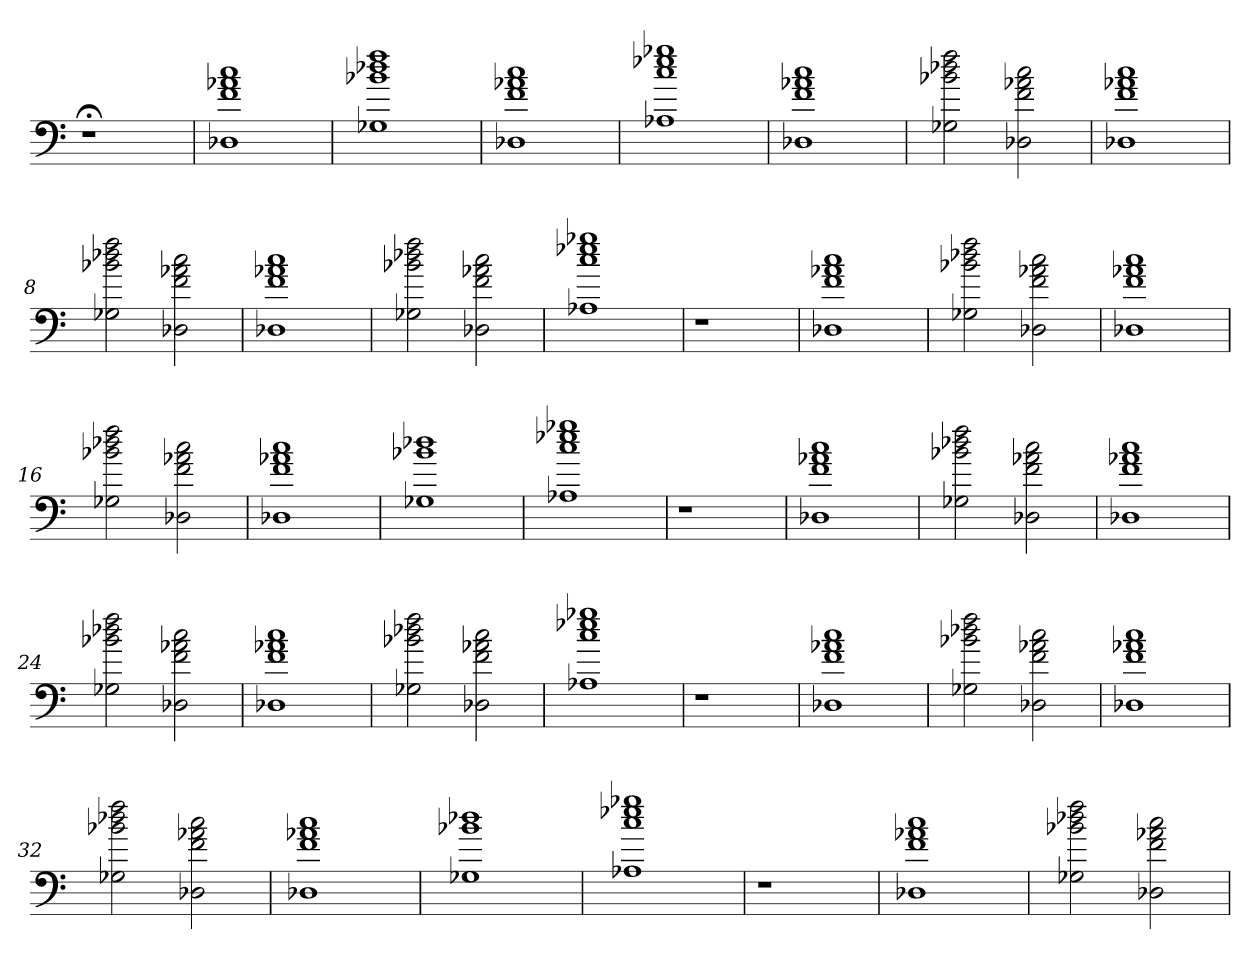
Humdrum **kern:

**kern
*part1
*staff1
=
1r;<
=1
1D-X 1f 1a-X 1cc
=2
1G-X 1b-X 1dd-X 1ff
=3
1D-X 1f 1a-X 1cc
=4
1A-X 1cc 1ee-X 1gg-X
=5
1D-X 1f 1a-X 1cc
=6
2G-X 2b-X 2dd-X 2ff
2D-X 2f 2a-X 2cc
=7
1D-X 1f 1a-X 1cc
=8
2G-X 2b-X 2dd-X 2ff
2D-X 2f 2a-X 2cc
=9
1D-X 1f 1a-X 1cc
=10
2G-X 2b-X 2dd-X 2ff
2D-X 2f 2a-X 2cc
=11
1A-X 1cc 1ee-X 1gg-X
=12
1r
=13
1D-X 1f 1a-X 1cc
=14
2G-X 2b-X 2dd-X 2ff
2D-X 2f 2a-X 2cc
=15
1D-X 1f 1a-X 1cc
=16
2G-X 2b-X 2dd-X 2ff
2D-X 2f 2a-X 2cc
=17
1D-X 1f 1a-X 1cc
=18
1G-X 1b-X 1dd-X
=19
1A-X 1cc 1ee-X 1gg-X
=20
1r
=21
1D-X 1f 1a-X 1cc
=22
2G-X 2b-X 2dd-X 2ff
2D-X 2f 2a-X 2cc
=23
1D-X 1f 1a-X 1cc
=24
2G-X 2b-X 2dd-X 2ff
2D-X 2f 2a-X 2cc
=25
1D-X 1f 1a-X 1cc
=26
2G-X 2b-X 2dd-X 2ff
2D-X 2f 2a-X 2cc
=27
1A-X 1cc 1ee-X 1gg-X
=28
1r
=29
1D-X 1f 1a-X 1cc
=30
2G-X 2b-X 2dd-X 2ff
2D-X 2f 2a-X 2cc
=31
1D-X 1f 1a-X 1cc
=32
2G-X 2b-X 2dd-X 2ff
2D-X 2f 2a-X 2cc
=33
1D-X 1f 1a-X 1cc
=34
1G-X 1b-X 1dd-X
=35
1A-X 1cc 1ee-X 1gg-X
=36
1r
=37
1D-X 1f 1a-X 1cc
=38
2G-X 2b-X 2dd-X 2ff
2D-X 2f 2a-X 2cc
=
*-
